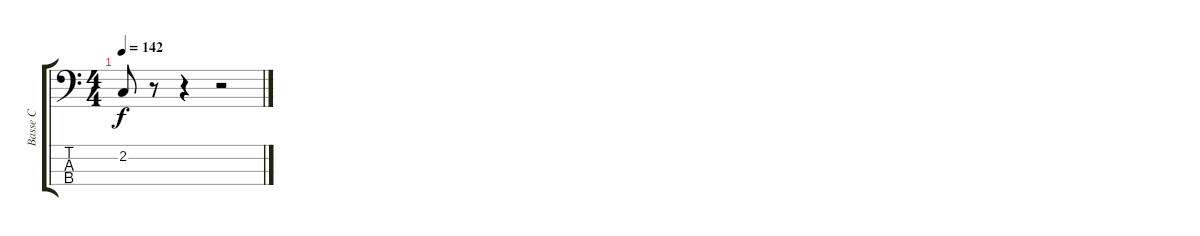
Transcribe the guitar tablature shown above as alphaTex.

\track ("Basse C" "Basse C") {instrument electricbassfinger}
\staff {score tabs}
\tuning (Eb2 Bb1 F1 C1) {hide}
\ts (4 4)
\tempo 142
\clef f4
\ks c
2.2{t}.8{dy f} r.8 r.4 r.2
